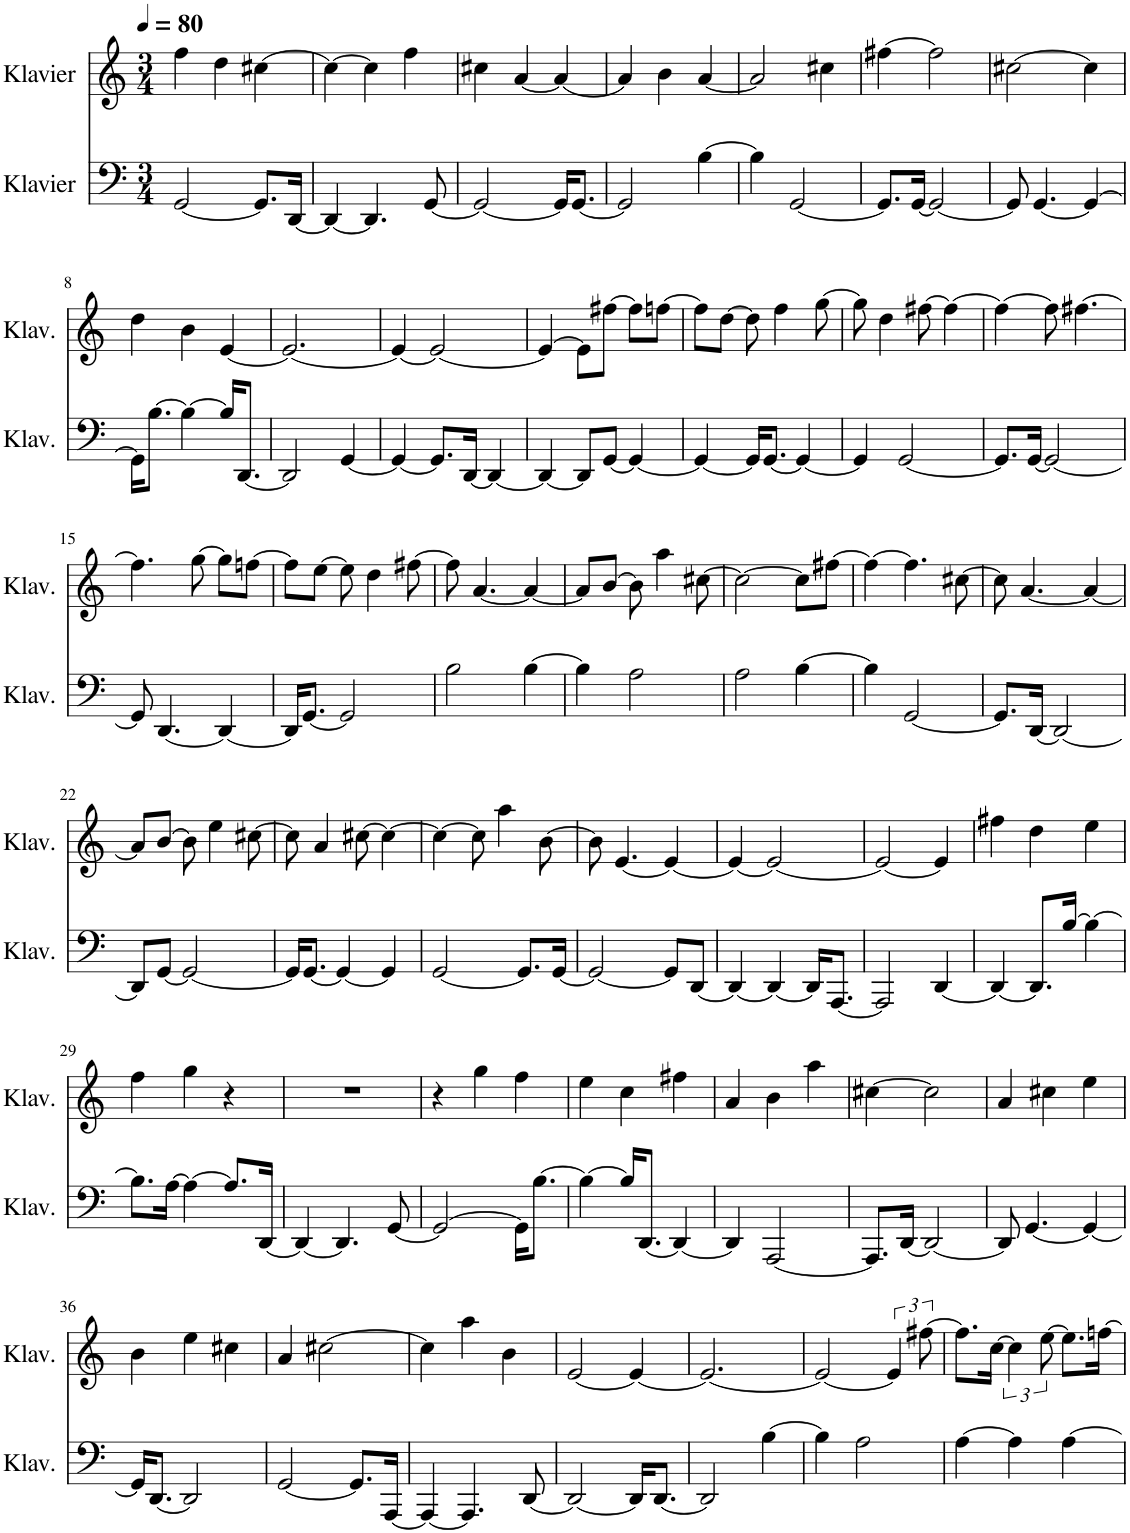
**kern	**kern
*part2	*part1
*staff2	*staff1
*I"Klavier	*I"Klavier
*I'Klav.	*I'Klav.
*clefF4	*clefG2
*k[]	*k[]
*M3/4	*M3/4
*MM80	*MM80
=1	=1
[2GG/	4ff\
.	4dd\
8.GG/L]	[4cc#X\
[16DD/Jk	.
=2	=2
4DD/_	4cc#\_
4.DD/]	4cc#\]
.	4ff\
[8GG/	.
=3	=3
2GG/_	4cc#X\
.	[4a/
16GG/KL]	4a/_
[8.GG/J	.
=4	=4
2GG/]	4a/]
.	4b\
[4B\	[4a/
=5	=5
4B\]	2a/]
[2GG/	.
.	4cc#X\
=6	=6
8.GG/L]	[4ff#X\
[16GG/Jk	.
2GG/_	2ff#\]
=7	=7
8GG/]	[2cc#X\
[4.GG/	.
4GG/_	4cc#\]
!!LO:LB:g=z
=8	=8
16GG\KL]	4dd\
[8.B\J	.
4B\_	4b\
16B/KL]	[4e/
[8.DD/J	.
=9	=9
2DD/]	2.e/_
[4GG/	.
=10	=10
4GG/_	4e/_
8.GG/L]	2e/_
[16DD/Jk	.
4DD/_	.
=11	=11
4DD/_	4e/_
8DD/L]	8e\L]
[8GG/J	[8ff#X\J
4GG/_	8ff#\L]
.	[8ffn\J
=12	=12
4GG/_	8ff\L]
.	[8dd\J
16GG/KL]	8dd\]
[8.GG/J	.
.	4ff\
4GG/_	.
.	[8gg\
=13	=13
4GG/]	8gg\]
.	4dd\
[2GG/	.
.	[8ff#X\
.	4ff#\_
=14	=14
8.GG/L]	4ff#\_
[16GG/Jk	.
2GG/_	8ff#\]
.	[4.ff#X\
!!LO:LB:g=z
=15	=15
8GG/]	4.ff#\]
[4.DD/	.
.	[8gg\
4DD/_	8gg\L]
.	[8ffn\J
=16	=16
16DD/KL]	8ff\L]
[8.GG/J	.
.	[8ee\J
2GG/]	8ee\]
.	4dd\
.	[8ff#X\
=17	=17
2B\	8ff#\]
.	[4.a/
[4B\	4a/_
=18	=18
4B\]	8a/L]
.	[8b/J
2A\	8b\]
.	4aa\
.	[8cc#X\
=19	=19
2A\	2cc#\_
[4B\	8cc#\L]
.	[8ff#X\J
=20	=20
4B\]	4ff#\_
[2GG/	4.ff#\]
.	[8cc#X\
=21	=21
8.GG/L]	8cc#\]
.	[4.a/
[16DD/Jk	.
2DD/_	.
.	4a/_
!!LO:LB:g=z
=22	=22
8DD/L]	8a/L]
[8GG/J	[8b/J
2GG/_	8b\]
.	4ee\
.	[8cc#X\
=23	=23
16GG/KL]	8cc#\]
[8.GG/J	.
.	4a/
4GG/_	.
.	[8cc#X\
4GG/]	4cc#\_
=24	=24
[2GG/	4cc#\_
.	8cc#\]
.	4aa\
8.GG/L]	.
.	[8b\
[16GG/Jk	.
=25	=25
2GG/_	8b\]
.	[4.e/
8GG/L]	4e/_
[8DD/J	.
=26	=26
4DD/_	4e/_
4DD/_	2e/_
16DD/KL]	.
[8.AAA/J	.
=27	=27
2AAA/]	2e/_
[4DD/	4e/]
=28	=28
4DD/_	4ff#X\
8.DD/L]	4dd\
[16B/Jk	.
4B\_	4ee\
!!LO:LB:g=z
=29	=29
8.B\L]	4ff\
[16A\Jk	.
4A\_	4gg\
8.A/L]	4r
[16DD/Jk	.
=30	=30
4DD/_	2.r
4.DD/]	.
[8GG/	.
=31	=31
2GG/_	4r
.	4gg\
16GG\KL]	4ff\
[8.B\J	.
=32	=32
4B\_	4ee\
16B/KL]	4cc\
[8.DD/J	.
4DD/_	4ff#X\
=33	=33
4DD/]	4a/
[2AAA/	4b\
.	4aa\
=34	=34
8.AAA/L]	[4cc#X\
[16DD/Jk	.
2DD/_	2cc#\]
=35	=35
8DD/]	4a/
[4.GG/	.
.	4cc#X\
4GG/_	4ee\
!!LO:LB:g=z
=36	=36
16GG/KL]	4b\
[8.DD/J	.
2DD/]	4ee\
.	4cc#X\
=37	=37
[2GG/	4a/
.	[2cc#X\
8.GG/L]	.
[16AAA/Jk	.
=38	=38
4AAA/_	4cc#\]
4.AAA/]	4aa\
.	4b\
[8DD/	.
=39	=39
2DD/_	[2e/
16DD/KL]	4e/_
[8.DD/J	.
=40	=40
2DD/]	2.e/_
[4B\	.
=41	=41
4B\]	2e/_
2A\	.
.	6e/]
.	[12ff#X\
=42	=42
[4A\	8.ff#\L]
.	[16cc\Jk
4A\]	6cc\]
.	[12ee\
[4A\	8.ee\L]
.	[16ffn\Jk
=	=
*-	*-
